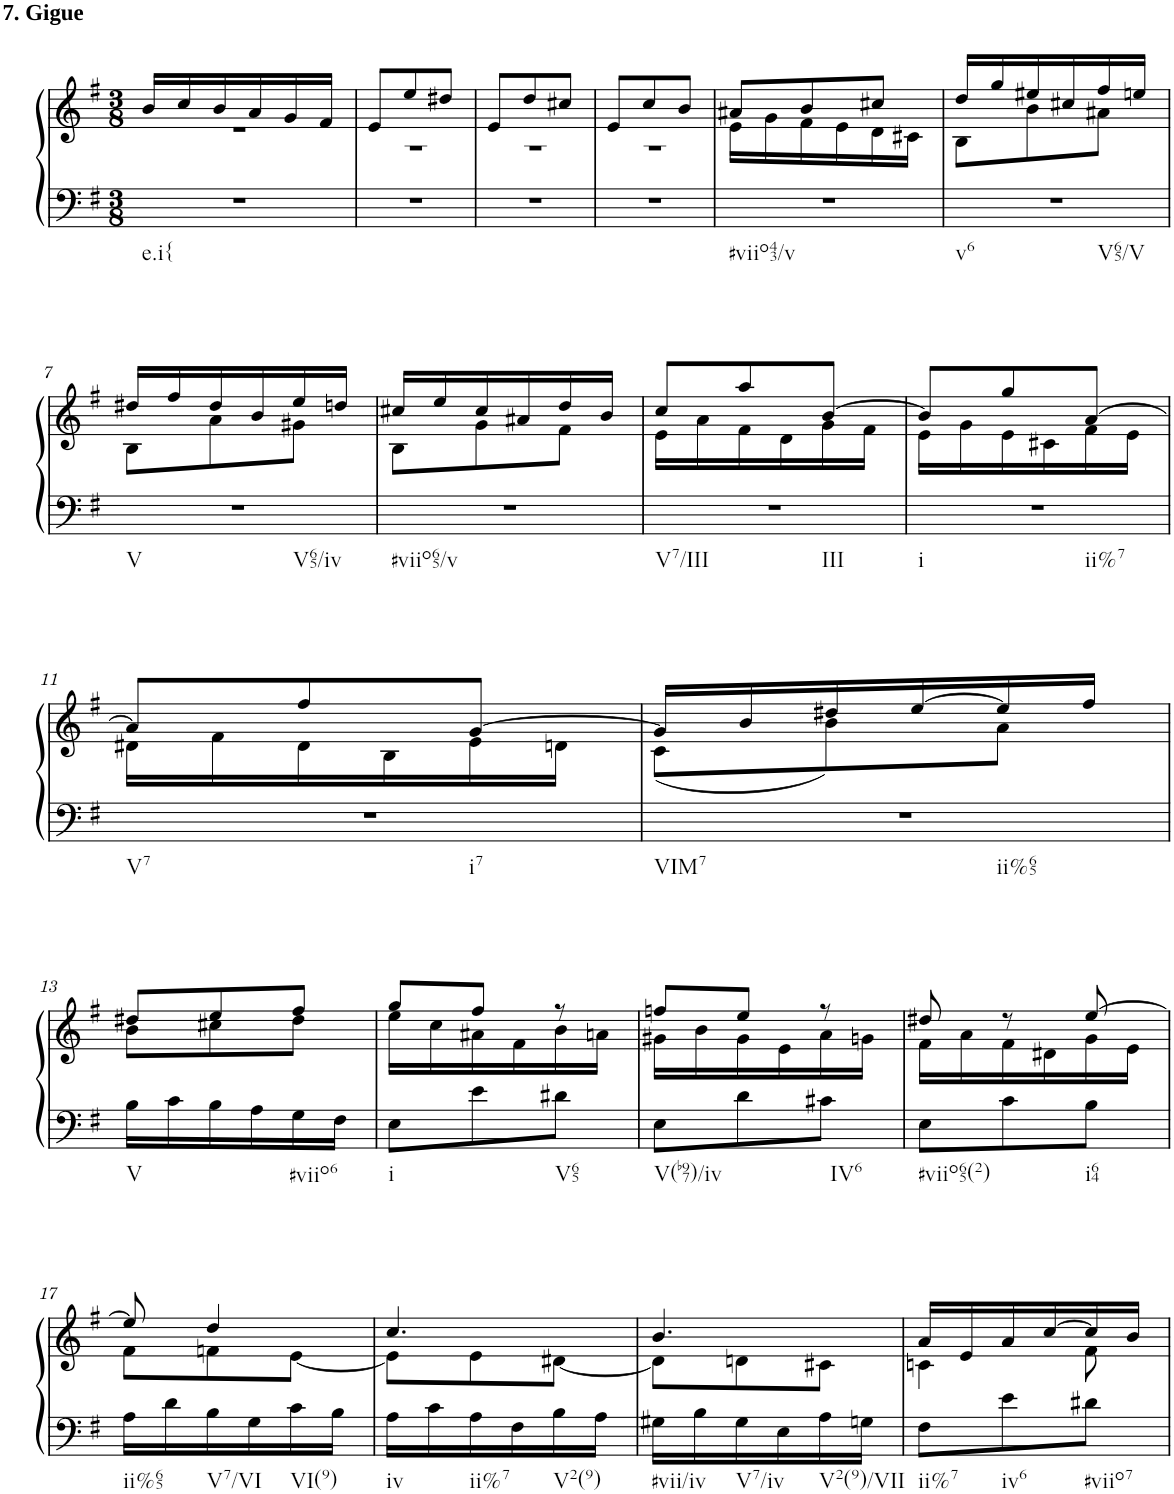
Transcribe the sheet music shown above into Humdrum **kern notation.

**kern	**kern
*part1	*part1
*staff2	*staff1
*I"unbenannt9	*
*clefF4	*clefG2
*k[f#]	*k[f#]
*M3/8	*M3/8
=1	=1
*	*^
!	!LO:TX:a:B:t=7. Gigue	!
!LO:TX:b:t=e.i{	!	!
4.r	16b/LL	4.r
.	16cc/	.
.	16b/	.
.	16a/	.
.	16g/	.
.	16f#/JJ	.
=2	=2	=2
4.r	8e/L	4.r
.	8ee/	.
.	8dd#X/J	.
=3	=3	=3
4.r	8e/L	4.r
.	8dd/	.
.	8cc#X/J	.
=4	=4	=4
4.r	8e/L	4.r
.	8cc/	.
.	8b/J	.
=5	=5	=5
!LO:TX:b:t=#viio43/v	!	!
4.r	8a#X/L	16e\LL
.	.	16g\
.	8b/	16f#\
.	.	16e\
.	8cc#X/J	16d\
.	.	16c#X\JJ
=6	=6	=6
!LO:TX:b:t=v6	!	!
!LO:TX:b:t=V65/V	!	!
4.r	16dd/LL	8B\L
.	16gg/	.
.	16ee#X/	8b\
.	16cc#X/	.
.	16ff#/	8a#X\J
.	16een/JJ	.
!!LO:LB:g=z	!!
=7	=7	=7
!LO:TX:b:t=V	!	!
!LO:TX:b:t=V65/iv	!	!
4.r	16dd#X/LL	8B\L
.	16ff#/	.
.	16dd#/	8a\
.	16b/	.
.	16ee/	8g#X\J
.	16ddn/JJ	.
=8	=8	=8
!LO:TX:b:t=#viio65/v	!	!
4.r	16cc#X/LL	8B\L
.	16ee/	.
.	16cc#/	8g\
.	16a#X/	.
.	16dd/	8f#\J
.	16b/JJ	.
=9	=9	=9
!LO:TX:b:t=V7/III	!	!
!LO:TX:b:t=III	!	!
4.r	8cc/L	16e\LL
.	.	16a\
.	8aa/	16f#\
.	.	16d\
.	[8b/J	16g\
.	.	16f#\JJ
=10	=10	=10
!LO:TX:b:t=i	!	!
!LO:TX:b:t=ii%7	!	!
4.r	8b/L]	16e\LL
.	.	16g\
.	8gg/	16e\
.	.	16c#X\
.	[8a/J	16f#\
.	.	16e\JJ
!!LO:LB:g=z	!!
=11	=11	=11
!LO:TX:b:t=V7	!	!
!LO:TX:b:t=i7	!	!
4.r	8a/L]	16d#X\LL
.	.	16f#\
.	8ff#/	16d#\
.	.	16B\
.	[8g/J	16e\
.	.	16dn\JJ
=12	=12	=12
!LO:TX:b:t=VIM7	!	!
!LO:TX:b:t=ii%65	!	!
4.r	16g/LL]	(8c\L
.	16b/	.
.	16dd#X/	8b\)
.	[16ee/	.
.	16ee/]	8a\J
.	16ff#/JJ	.
!!LO:LB:g=z	!!
=13	=13	=13
!LO:TX:b:t=V	!	!
16B\LL	8dd#X/L	8b\L
16c\	.	.
16B\	8ee/	8cc#X\
16A\	.	.
!LO:TX:b:t=#viio6	!	!
16G\	8ff#/J	8dd#\J
16F#\JJ	.	.
=14	=14	=14
!LO:TX:b:t=i	!	!
8E\L	8gg/L	16ee\LL
.	.	16cc\
8e\	8ff#/J	16a#X\
.	.	16f#\
!LO:TX:b:t=V65	!	!
8d#X\J	8r	16b\
.	.	16an\JJ
=15	=15	=15
!LO:TX:b:t=V(b97)/iv	!	!
8E\L	8ffn/L	16g#X\LL
.	.	16b\
8d\	8ee/J	16g#\
.	.	16e\
!LO:TX:b:t=IV6	!	!
8c#X\J	8r	16a\
.	.	16gn\JJ
=16	=16	=16
!LO:TX:b:t=#viio65(2)	!	!
8E\L	8dd#X/	16f#\LL
.	.	16a\
8c\	8r	16f#\
.	.	16d#X\
!LO:TX:b:t=i64	!	!
8B\J	[8ee/	16g\
.	.	16e\JJ
!!LO:LB:g=z	!!
=17	=17	=17
!LO:TX:b:t=ii%65	!	!
16A\LL	8ee/]	8f#\L
16d\	.	.
!LO:TX:b:t=V7/VI	!	!
16B\	4dd/	8fn\
16G\	.	.
!LO:TX:b:t=VI(9)	!	!
16c\	.	[8e\J
16B\JJ	.	.
=18	=18	=18
!LO:TX:b:t=iv	!	!
16A\LL	4.cc/	8e\L]
16c\	.	.
!LO:TX:b:t=ii%7	!	!
16A\	.	8e\
16F#\	.	.
!LO:TX:b:t=V2(9)	!	!
16B\	.	[8d#X\J
16A\JJ	.	.
=19	=19	=19
!LO:TX:b:t=#vii/iv	!	!
16G#X\LL	4.b/	8d#\L]
16B\	.	.
!LO:TX:b:t=V7/iv	!	!
16G#\	.	8dn\
16E\	.	.
!LO:TX:b:t=V2(9)/VII	!	!
16A\	.	8c#X\J
16Gn\JJ	.	.
=20	=20	=20
!LO:TX:b:t=ii%7	!	!
8F#\L	16a/LL	4cn\
.	16e/	.
!LO:TX:b:t=iv6	!	!
8e\	16a/	.
.	[16cc/	.
!LO:TX:b:t=#viio7	!	!
8d#X\J	16cc/]	8f#\
.	16b/JJ	.
*	*v	*v
=	=
*-	*-
